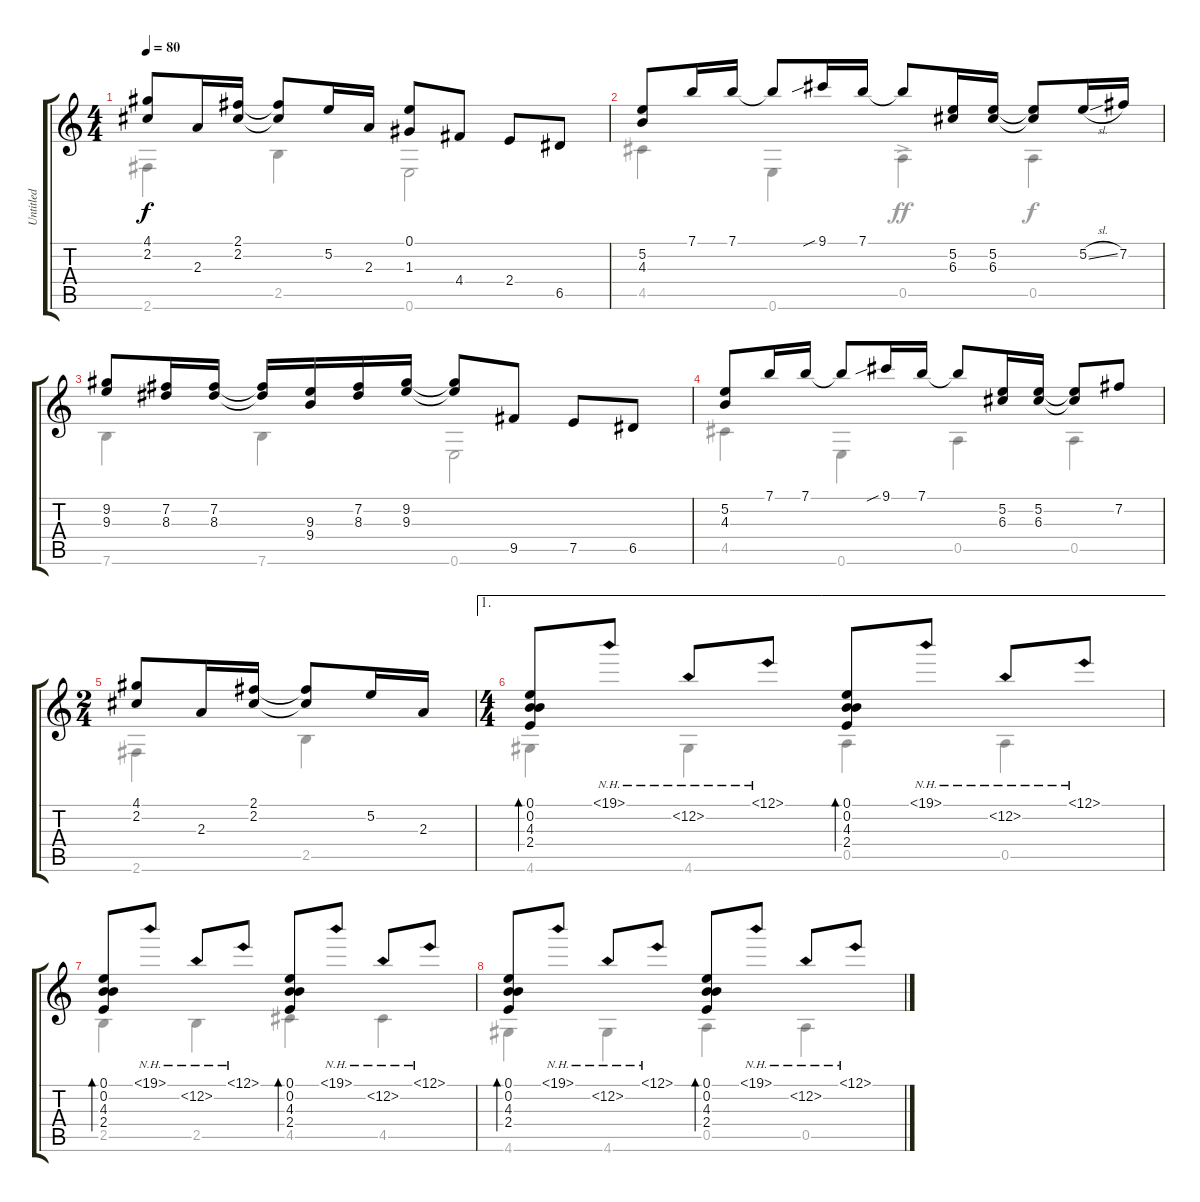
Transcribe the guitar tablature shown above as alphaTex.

\track ("Untitled" "Untitled") {instrument acousticguitarnylon}
\staff {score tabs}
\tuning (E4 B3 G3 D3 A2 E2) {hide}
\voice
\ts (4 4)
\tempo 80
\clef g2
\ks c
(4.1 2.2).8{dy f} 2.3.16 (2.1 2.2).16 (2.1{t} 2.2{t}).8 5.2.16 2.3.16 (0.1 1.3).8 4.4.8 2.4.8 6.5.8 |
(5.2 4.3).8 7.1.16 7.1.16 7.1{t}.8 9.1{sib}.16 7.1.16 7.1{t}.8 (5.2 6.3).16 (5.2 6.3).16 (5.2{t} 6.3{t}).8 5.2{sl}.16 7.2.16 |
(9.2 9.3).8 (7.2 8.3).16 (7.2 8.3).16 (7.2{t} 8.3{t}).16 (9.3 9.4).16 (7.2 8.3).16 (9.2 9.3).16 (9.2{t} 9.3{t}).8 9.5.8 7.5.8 6.5.8 |
(5.2 4.3).8 7.1.16 7.1.16 7.1{t}.8 9.1{sib}.16 7.1.16 7.1{t}.8 (5.2 6.3).16 (5.2 6.3).16 (5.2{t} 6.3{t}).8 7.2.8 |
\ts (2 4)
(4.1 2.2).8 2.3.16 (2.1 2.2).16 (2.1{t} 2.2{t}).8 5.2.16 2.3.16 |
\ae 1
\ts (4 4)
(0.1 0.2 4.3 2.4).8{bd 30} 19.1{nh}.8 12.2{nh}.8 12.1{nh}.8 (0.1 0.2 4.3 2.4).8{bd 30} 19.1{nh}.8 12.2{nh}.8 12.1{nh}.8 |
(0.1 0.2 4.3 2.4).8{bd 30} 19.1{nh}.8 12.2{nh}.8 12.1{nh}.8 (0.1 0.2 4.3 2.4).8{bd 30} 19.1{nh}.8 12.2{nh}.8 12.1{nh}.8 |
(0.1 0.2 4.3 2.4).8{bd 30} 19.1{nh}.8 12.2{nh}.8 12.1{nh}.8 (0.1 0.2 4.3 2.4).8{bd 30} 19.1{nh}.8 12.2{nh}.8 12.1{nh}.8
\voice
\clef g2
\ottava regular
\simile none
\ks c
2.6.4{dy f} 2.5.4 0.6.2 |
4.5.4 0.6.4 0.5{ac}.4{dy ff} 0.5.4{dy f} |
7.6.4 7.6.4 0.6.2 |
4.5.4 0.6.4 0.5.4 0.5.4 |
2.6.4 2.5.4 |
4.6.4 4.6.4 0.5.4 0.5.4 |
2.5.4 2.5.4 4.5.4 4.5.4 |
4.6.4 4.6.4 0.5.4 0.5.4
